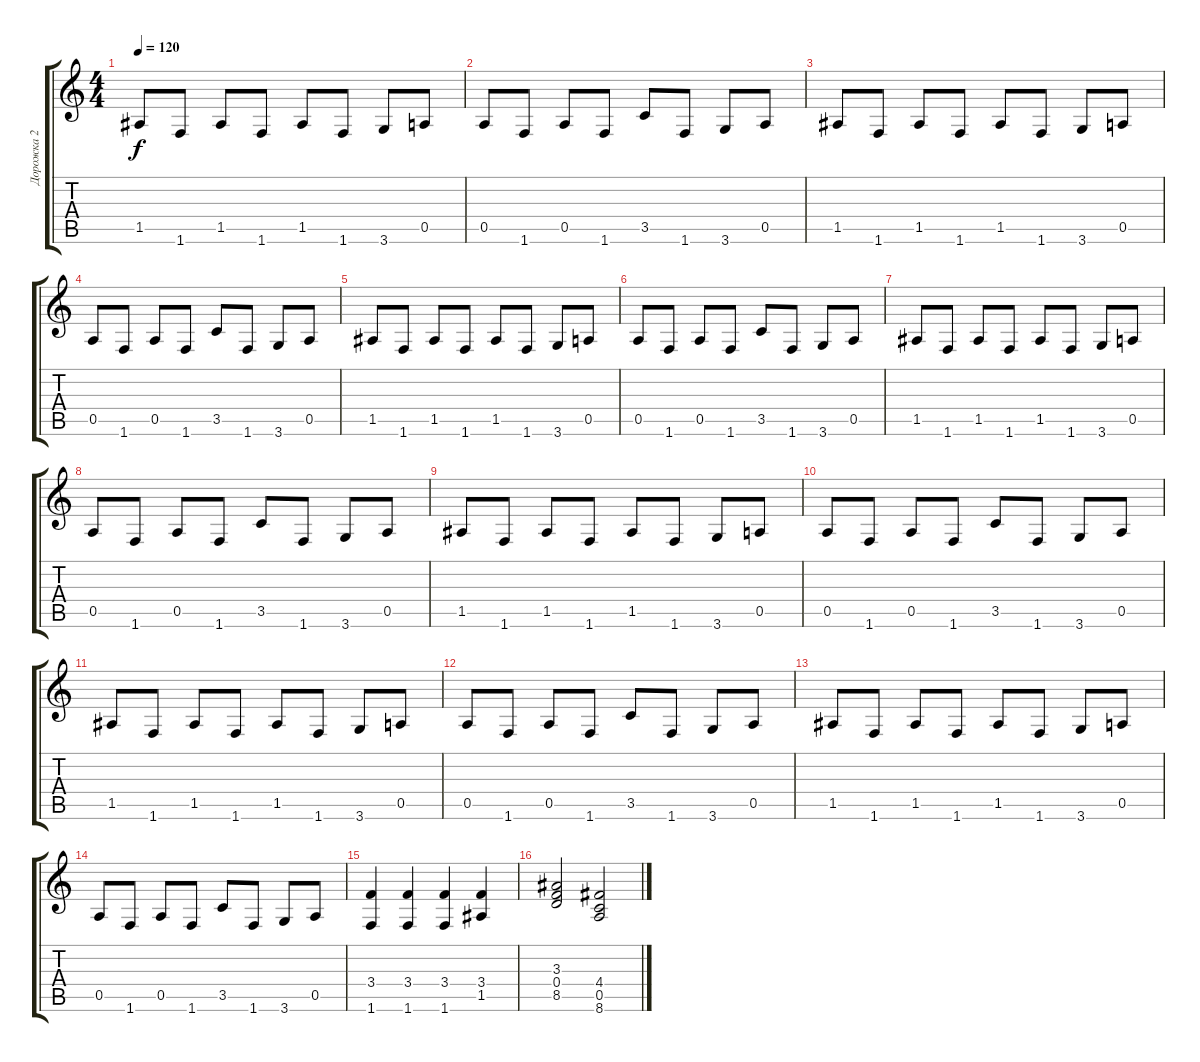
\track ("Дорожка 2" "Дорожка 2") {instrument synthbass1}
\staff {score tabs}
\tuning (E4 B3 G3 D3 A2 E2) {hide}
\ts (4 4)
\tempo 120
\clef g2
\ks c
1.5.8{dy f} 1.6.8 1.5.8 1.6.8 1.5.8 1.6.8 3.6.8 0.5.8 |
0.5.8 1.6.8 0.5.8 1.6.8 3.5.8 1.6.8 3.6.8 0.5.8 |
1.5.8 1.6.8 1.5.8 1.6.8 1.5.8 1.6.8 3.6.8 0.5.8 |
0.5.8 1.6.8 0.5.8 1.6.8 3.5.8 1.6.8 3.6.8 0.5.8 |
1.5.8 1.6.8 1.5.8 1.6.8 1.5.8 1.6.8 3.6.8 0.5.8 |
0.5.8 1.6.8 0.5.8 1.6.8 3.5.8 1.6.8 3.6.8 0.5.8 |
1.5.8 1.6.8 1.5.8 1.6.8 1.5.8 1.6.8 3.6.8 0.5.8 |
0.5.8 1.6.8 0.5.8 1.6.8 3.5.8 1.6.8 3.6.8 0.5.8 |
1.5.8 1.6.8 1.5.8 1.6.8 1.5.8 1.6.8 3.6.8 0.5.8 |
0.5.8 1.6.8 0.5.8 1.6.8 3.5.8 1.6.8 3.6.8 0.5.8 |
1.5.8 1.6.8 1.5.8 1.6.8 1.5.8 1.6.8 3.6.8 0.5.8 |
0.5.8 1.6.8 0.5.8 1.6.8 3.5.8 1.6.8 3.6.8 0.5.8 |
1.5.8 1.6.8 1.5.8 1.6.8 1.5.8 1.6.8 3.6.8 0.5.8 |
0.5.8 1.6.8 0.5.8 1.6.8 3.5.8 1.6.8 3.6.8 0.5.8 |
(3.4 1.6).4 (3.4 1.6).4 (3.4 1.6).4 (3.4 1.5).4 |
(3.3 0.4 8.5).2 (4.4 0.5 8.6).2
